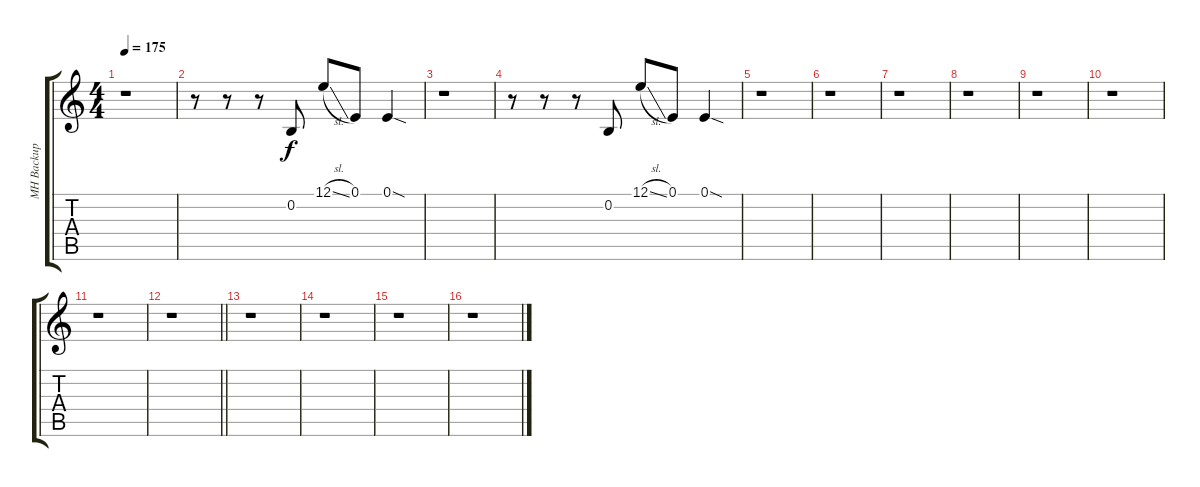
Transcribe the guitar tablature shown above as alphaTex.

\track ("MH Backup Vocals" "MH Backup ") {instrument cello}
\staff {score tabs}
\tuning (E4 B3 G3 D3 A2 E2) {hide}
\ts (4 4)
\tempo 175
\clef g2
\ks c
r.1{dy f} |
r.8 r.8 r.8 0.2.8 12.1{sl}.8 0.1.8 0.1{sod}.4 |
r.1 |
r.8 r.8 r.8 0.2.8 12.1{sl}.8 0.1.8 0.1{sod}.4 |
r.1 |
r.1 |
r.1 |
r.1 |
r.1 |
r.1 |
r.1 |
\barLineRight lightlight
r.1 |
r.1 |
r.1 |
r.1 |
r.1
